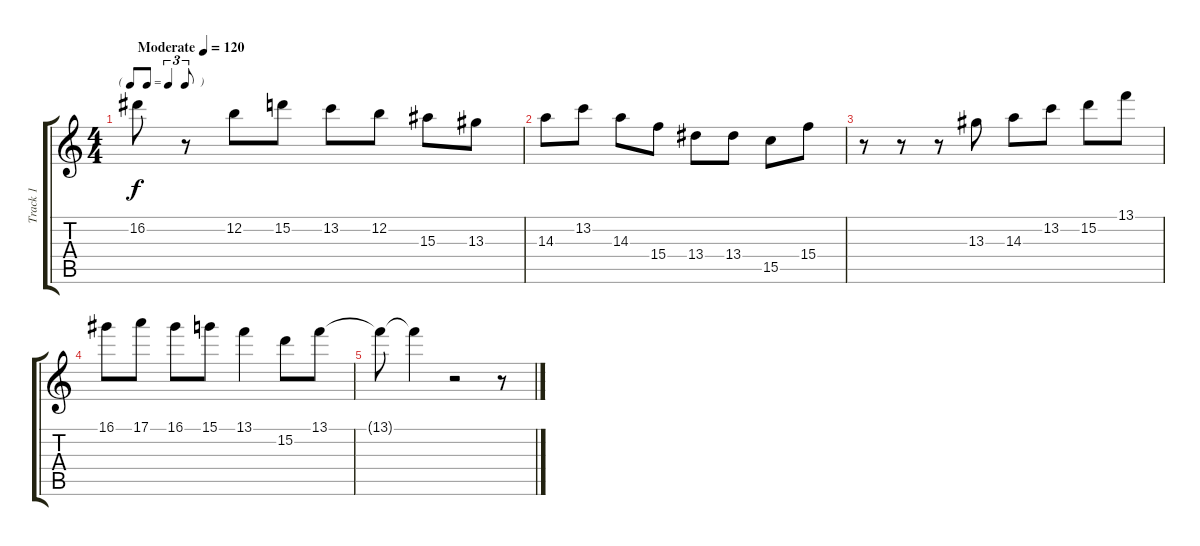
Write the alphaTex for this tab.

\track ("Track 1" "Track 1") {instrument electricguitarjazz}
\staff {score tabs}
\tuning (E4 B3 G3 D3 A2 E2) {hide}
\ts (4 4)
\tf triplet8th
\tempo (120 "Moderate")
\clef g2
\ks c
16.2.8{dy f instrument electricguitarjazz} r.8 12.2.8 15.2.8 13.2.8 12.2.8 15.3.8 13.3.8 |
14.3.8 13.2.8 14.3.8 15.4.8 13.4.8 13.4.8 15.5.8 15.4.8 |
r.8 r.8 r.8 13.3.8 14.3.8 13.2.8 15.2.8 13.1.8 |
16.1.8 17.1.8 16.1.8 15.1.8 13.1.4 15.2.8 13.1.8 |
13.1{t}.8 13.1{t}.4 r.2 r.8
